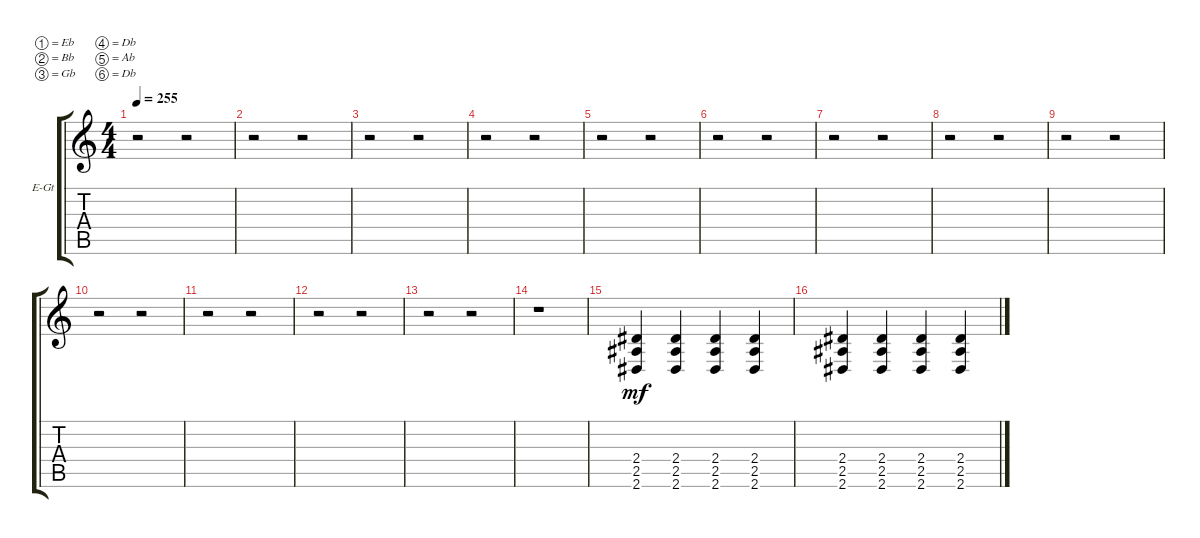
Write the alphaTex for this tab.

\bracketExtendMode groupsimilarinstruments
\firstSystemTrackNameOrientation horizontal
\otherSystemsTrackNameOrientation horizontal
\track ("Electric Guitar" "E-Gt") {instrument distortionguitar}
\staff {score tabs}
\tuning (Eb4 Bb3 Gb3 Db3 Ab2 Db2)
\ts (4 4)
\tempo 255
\clef g2
\scale
0.333333
\ks c
r.2{dy mf} r.2 |
\scale
0.333333 r.2 r.2 |
\scale
0.333333 r.2 r.2 |
\scale
0.333333 r.2 r.2 |
\scale
0.333333 r.2 r.2 |
\scale
0.333333 r.2 r.2 |
\scale
0.333333 r.2 r.2 |
\scale
0.333333 r.2 r.2 |
\scale
0.333333 r.2 r.2 |
\scale
0.333333 r.2 r.2 |
\scale
0.333333 r.2 r.2 |
\scale
0.333333 r.2 r.2 |
\scale
0.333333 r.2 r.2 |
\scale
0.333333 r.1 |
\scale
0.333333 (2.6 2.5 2.4).4 (2.6 2.5 2.4).4 (2.6 2.5 2.4).4 (2.6 2.5 2.4).4 |
\scale
0.333333 (2.6 2.5 2.4).4 (2.6 2.5 2.4).4 (2.6 2.5 2.4).4 (2.6 2.5 2.4).4
